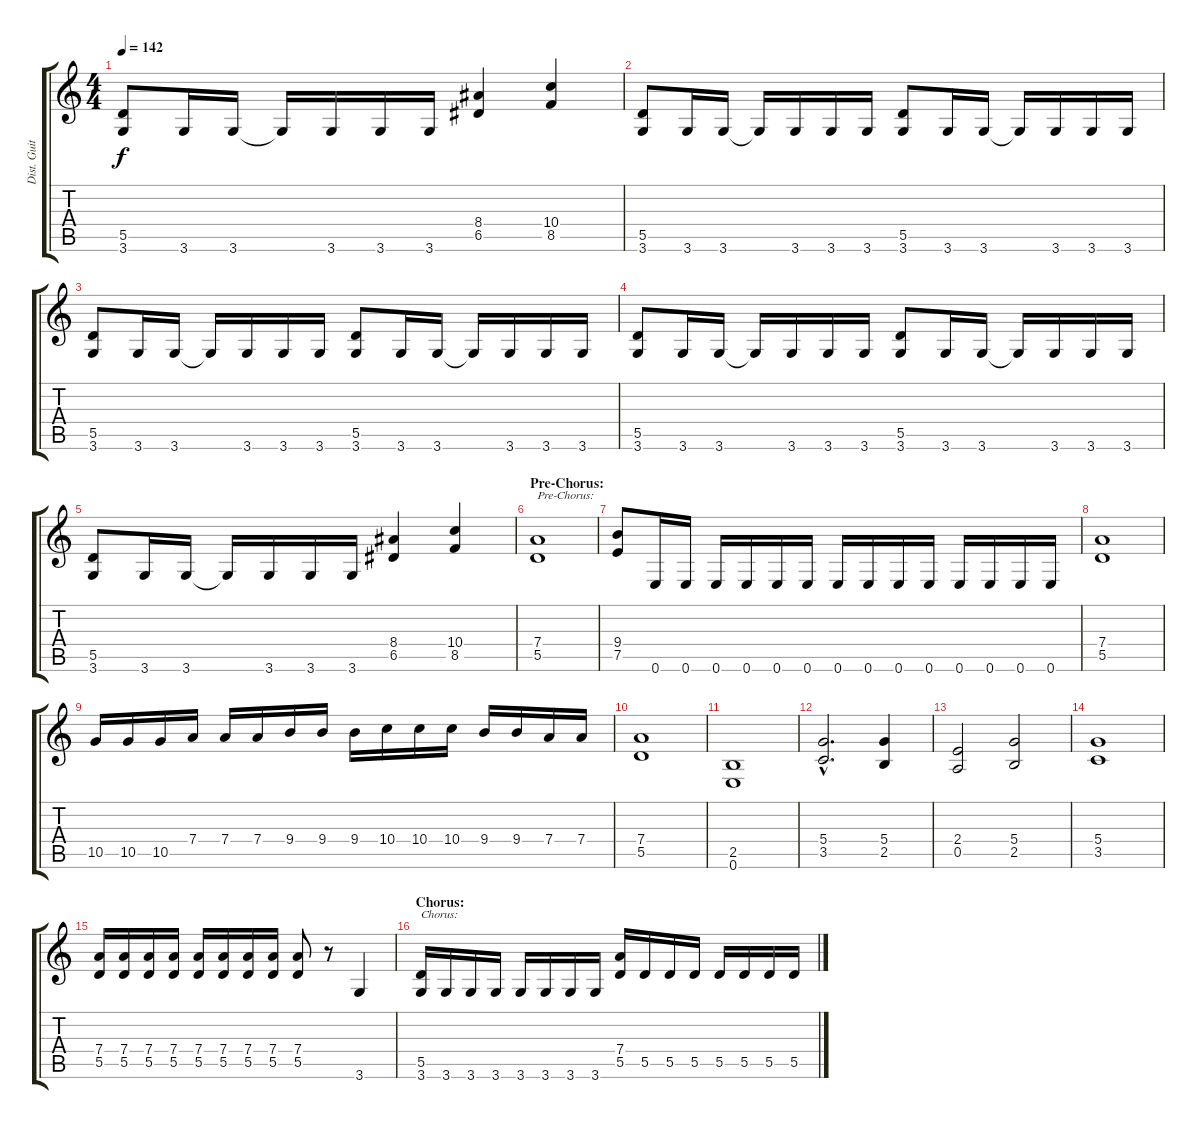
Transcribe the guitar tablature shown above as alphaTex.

\track ("Dist. Guitar 1" "Dist. Guit") {instrument distortionguitar}
\staff {score tabs}
\tuning (E4 B3 G3 D3 A2 E2) {hide}
\ts (4 4)
\tempo 142
\clef g2
\ks c
(5.5 3.6).8{dy f} 3.6.16 3.6.16 3.6{t}.16 3.6.16 3.6.16 3.6.16 (8.4 6.5).4 (10.4 8.5).4 |
(5.5 3.6).8 3.6.16 3.6.16 3.6{t}.16 3.6.16 3.6.16 3.6.16 (5.5 3.6).8 3.6.16 3.6.16 3.6{t}.16 3.6.16 3.6.16 3.6.16 |
(5.5 3.6).8 3.6.16 3.6.16 3.6{t}.16 3.6.16 3.6.16 3.6.16 (5.5 3.6).8 3.6.16 3.6.16 3.6{t}.16 3.6.16 3.6.16 3.6.16 |
(5.5 3.6).8 3.6.16 3.6.16 3.6{t}.16 3.6.16 3.6.16 3.6.16 (5.5 3.6).8 3.6.16 3.6.16 3.6{t}.16 3.6.16 3.6.16 3.6.16 |
(5.5 3.6).8 3.6.16 3.6.16 3.6{t}.16 3.6.16 3.6.16 3.6.16 (8.4 6.5).4 (10.4 8.5).4 |
\section ("" "Pre-Chorus:")
(7.4 5.5).1{txt "Pre-Chorus:"} |
(9.4 7.5).8 0.6.16 0.6.16 0.6.16 0.6.16 0.6.16 0.6.16 0.6.16 0.6.16 0.6.16 0.6.16 0.6.16 0.6.16 0.6.16 0.6.16 |
(7.4 5.5).1 |
10.5.16 10.5.16 10.5.16 7.4.16 7.4.16 7.4.16 9.4.16 9.4.16 9.4.16 10.4.16 10.4.16 10.4.16 9.4.16 9.4.16 7.4.16 7.4.16 |
(7.4 5.5).1 |
(2.5 0.6).1 |
(5.4{hac} 3.5{hac}).2{d} (5.4 2.5).4 |
(2.4 0.5).2 (5.4 2.5).2 |
(5.4 3.5).1 |
(7.4 5.5).16 (7.4 5.5).16 (7.4 5.5).16 (7.4 5.5).16 (7.4 5.5).16 (7.4 5.5).16 (7.4 5.5).16 (7.4 5.5).16 (7.4 5.5).8 r.8 3.6.4 |
\section ("" "Chorus:")
(5.5 3.6).16{txt "Chorus:"} 3.6.16 3.6.16 3.6.16 3.6.16 3.6.16 3.6.16 3.6.16 (7.4 5.5).16 5.5.16 5.5.16 5.5.16 5.5.16 5.5.16 5.5.16 5.5.16
